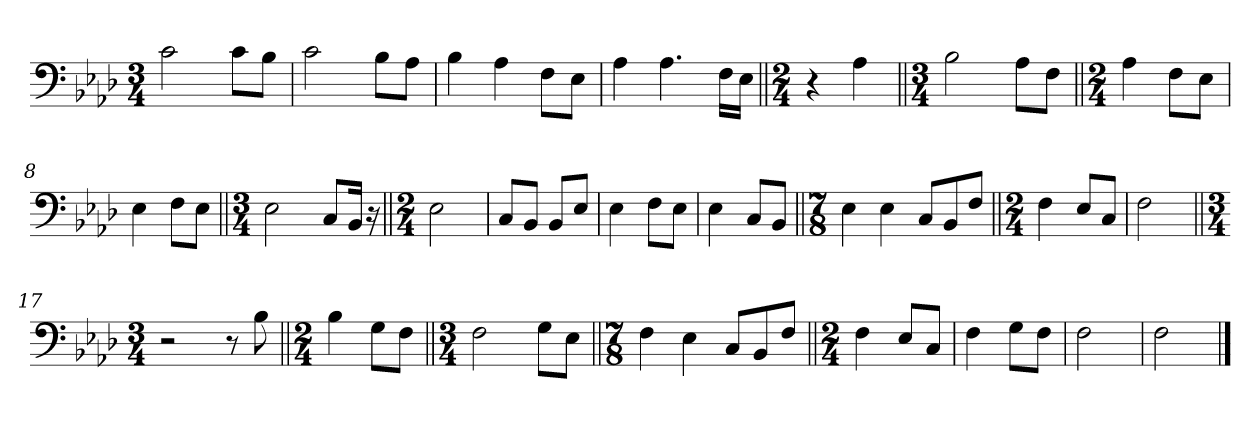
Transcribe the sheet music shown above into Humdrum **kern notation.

**kern
*part1
*staff1
*clefF4
*k[b-e-a-d-]
*M3/4
=1
2c\
8c\L
8B-\J
=2
2c\
8B-\L
8A-\J
=3
4B-\
4A-\
8F\L
8E-\J
=4
4A-\
4.A-\
16F\LL
16E-\JJ
=5||
*M2/4
4r
4A-\
=6||
*M3/4
2B-\
8A-\L
8F\J
=7||
*M2/4
4A-\
8F\L
8E-\J
=8
4E-\
8F\L
8E-\J
=9||
*M3/4
2E-\
8C/L
16BB-/Jk
16r
=10||
*M2/4
2E-\
=11
8C/L
8BB-/J
8BB-/L
8E-/J
=12
4E-\
8F\L
8E-\J
=13
4E-\
8C/L
8BB-/J
=14||
*M7/8
4E-\
4E-\
8C/L
8BB-/
8F/J
=15||
*M2/4
4F\
8E-/L
8C/J
=16
2F\
=17||
*M3/4
2r
8r
8B-\
=18||
*M2/4
4B-\
8G\L
8F\J
=19||
*M3/4
2F\
8G\L
8E-\J
=20||
*M7/8
4F\
4E-\
8C/L
8BB-/
8F/J
=21||
*M2/4
4F\
8E-/L
8C/J
=22
4F\
8G\L
8F\J
=23
2F\
=24
2F\
==
*-
